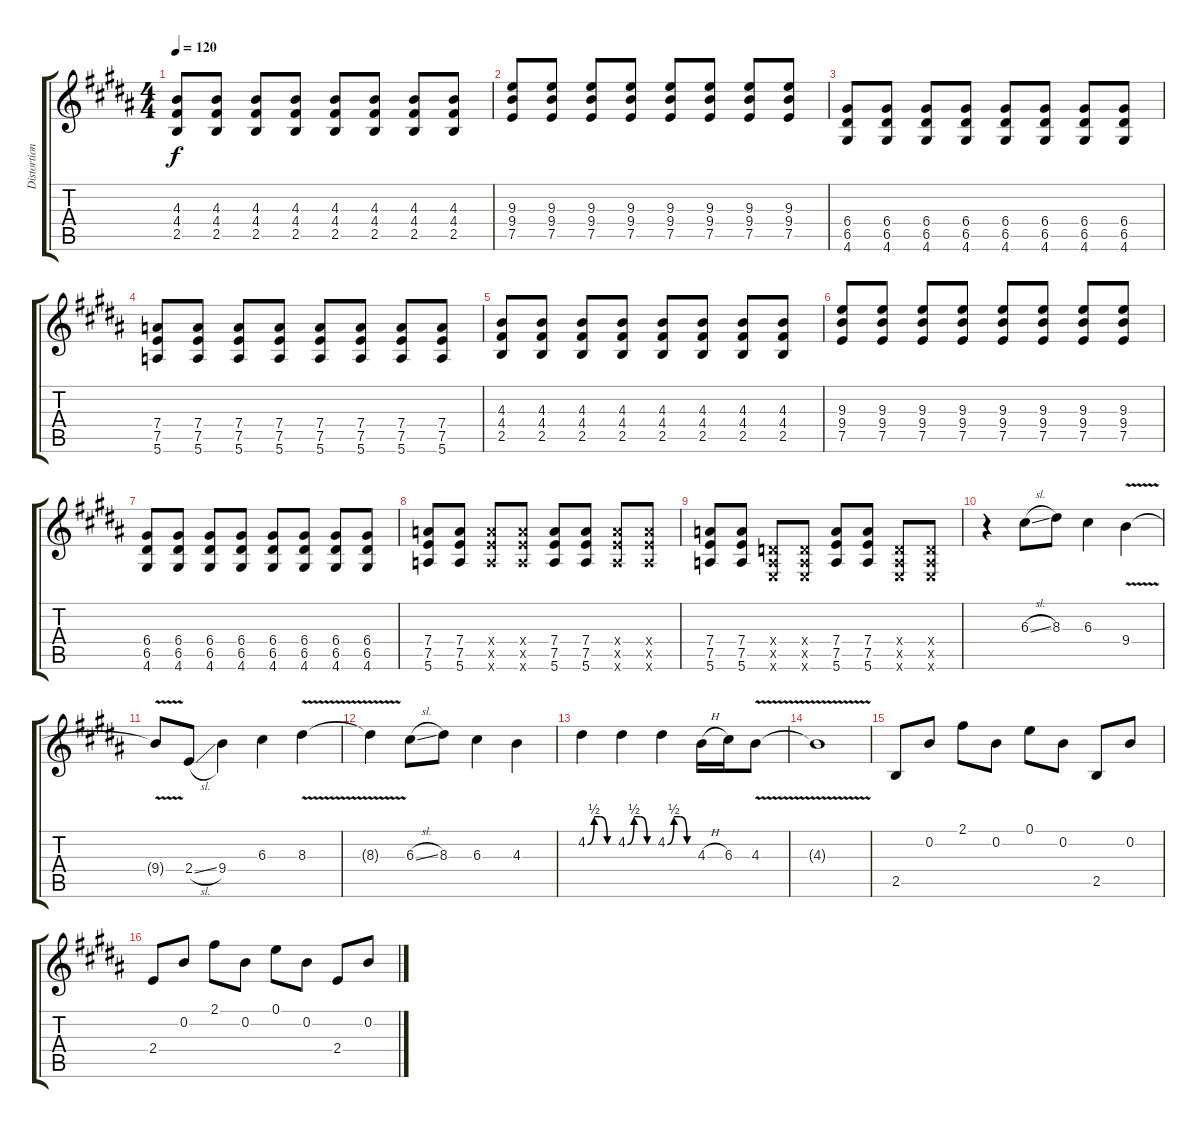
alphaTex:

\track ("Distortion Guitar" "Distortion") {instrument distortionguitar}
\staff {score tabs}
\tuning (E4 B3 G3 D3 A2 E2) {hide}
\ts (4 4)
\tempo 120
\clef g2
\ks b
(4.3 4.4 2.5).8{dy f} (4.3 4.4 2.5).8 (4.3 4.4 2.5).8 (4.3 4.4 2.5).8 (4.3 4.4 2.5).8 (4.3 4.4 2.5).8 (4.3 4.4 2.5).8 (4.3 4.4 2.5).8 |
(9.3 9.4 7.5).8 (9.3 9.4 7.5).8 (9.3 9.4 7.5).8 (9.3 9.4 7.5).8 (9.3 9.4 7.5).8 (9.3 9.4 7.5).8 (9.3 9.4 7.5).8 (9.3 9.4 7.5).8 |
(6.4 6.5 4.6).8 (6.4 6.5 4.6).8 (6.4 6.5 4.6).8 (6.4 6.5 4.6).8 (6.4 6.5 4.6).8 (6.4 6.5 4.6).8 (6.4 6.5 4.6).8 (6.4 6.5 4.6).8 |
(7.4 7.5 5.6).8 (7.4 7.5 5.6).8 (7.4 7.5 5.6).8 (7.4 7.5 5.6).8 (7.4 7.5 5.6).8 (7.4 7.5 5.6).8 (7.4 7.5 5.6).8 (7.4 7.5 5.6).8 |
(4.3 4.4 2.5).8 (4.3 4.4 2.5).8 (4.3 4.4 2.5).8 (4.3 4.4 2.5).8 (4.3 4.4 2.5).8 (4.3 4.4 2.5).8 (4.3 4.4 2.5).8 (4.3 4.4 2.5).8 |
(9.3 9.4 7.5).8 (9.3 9.4 7.5).8 (9.3 9.4 7.5).8 (9.3 9.4 7.5).8 (9.3 9.4 7.5).8 (9.3 9.4 7.5).8 (9.3 9.4 7.5).8 (9.3 9.4 7.5).8 |
(6.4 6.5 4.6).8 (6.4 6.5 4.6).8 (6.4 6.5 4.6).8 (6.4 6.5 4.6).8 (6.4 6.5 4.6).8 (6.4 6.5 4.6).8 (6.4 6.5 4.6).8 (6.4 6.5 4.6).8 |
(7.4 7.5 5.6).8 (7.4 7.5 5.6).8 (7.4{x} 7.5{x} 5.6{x}).8 (7.4{x} 7.5{x} 5.6{x}).8 (7.4 7.5 5.6).8 (7.4 7.5 5.6).8 (7.4{x} 7.5{x} 5.6{x}).8 (7.4{x} 7.5{x} 5.6{x}).8 |
(7.4 7.5 5.6).8 (7.4 7.5 5.6).8 (0.4{x} 0.5{x} 0.6{x}).8 (0.4{x} 0.5{x} 0.6{x}).8 (7.4 7.5 5.6).8 (7.4 7.5 5.6).8 (0.4{x} 0.5{x} 0.6{x}).8 (0.4{x} 0.5{x} 0.6{x}).8 |
r.4{volume 16 instrument distortionguitar} 6.3{sl}.8 8.3.8 6.3.4 9.4{v}.4 |
9.4{t}.8 2.4{sl}.8 9.4.4 6.3.4 8.3{v}.4 |
8.3{t}.4 6.3{sl}.8 8.3.8 6.3.4 4.3.4 |
4.2{be (custom 0 0 15 2 30 2 45 0 60 0)}.4 4.2{be (custom 0 0 15 2 30 2 45 0 60 0)}.4 4.2{be (custom 0 0 15 2 30 2 45 0 60 0)}.4 4.3{h}.16 6.3.16 4.3{v}.8 |
4.3{t}.1 |
2.5.8{volume 10 instrument electricguitarclean} 0.2.8 2.1.8 0.2.8 0.1.8 0.2.8 2.5.8 0.2.8 |
2.4.8 0.2.8 2.1.8 0.2.8 0.1.8 0.2.8 2.4.8 0.2.8
